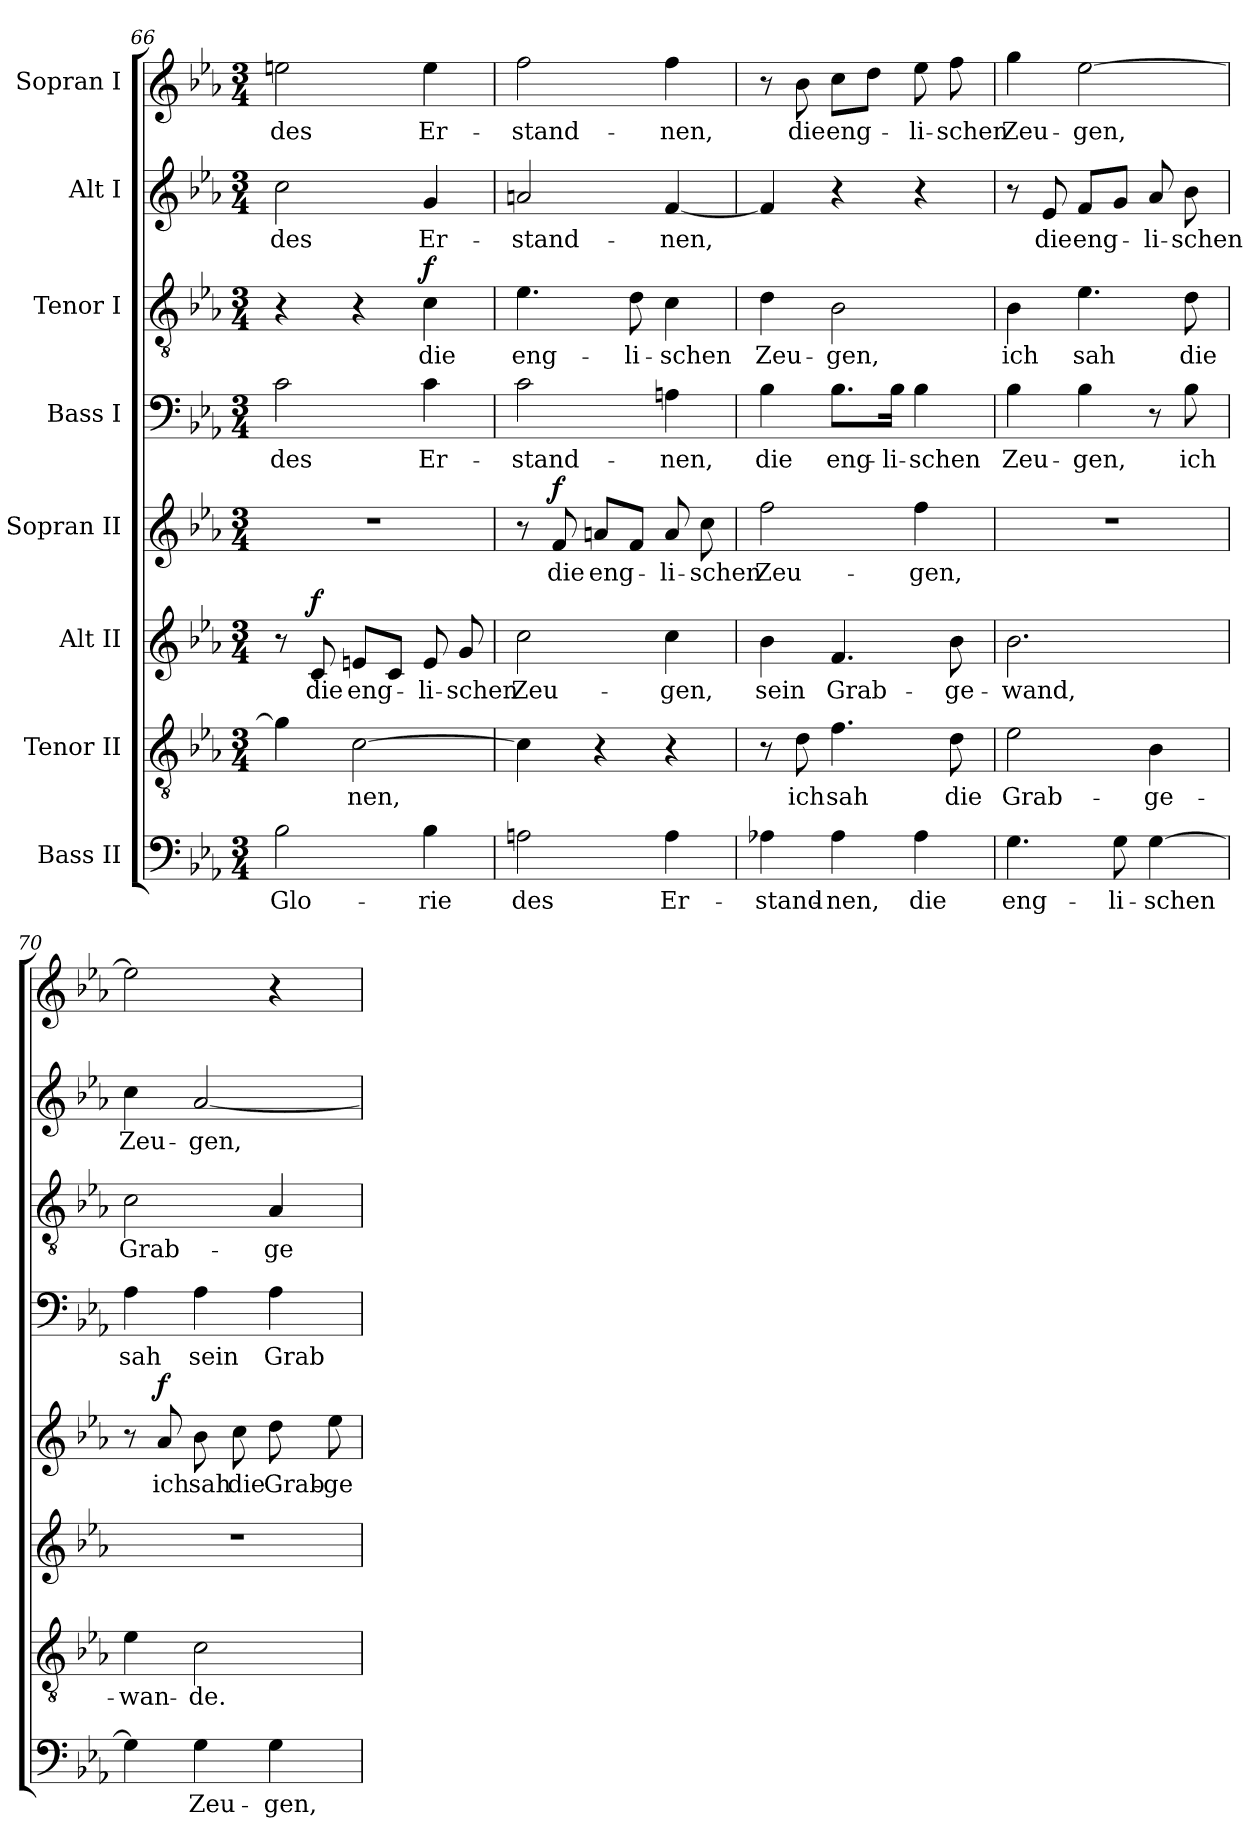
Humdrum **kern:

**kern	**text	**kern	**text	**kern	**text	**dynam	**kern	**text	**dynam	**kern	**text	**kern	**text	**dynam	**kern	**text	**kern	**text
*part8	*part8	*part7	*part7	*part6	*part6	*part6	*part5	*part5	*part5	*part4	*part4	*part3	*part3	*part3	*part2	*part2	*part1	*part1
*staff8	*staff8	*staff7	*staff7	*staff6	*staff6	*staff6	*staff5	*staff5	*staff5	*staff4	*staff4	*staff3	*staff3	*staff3	*staff2	*staff2	*staff1	*staff1
*I"Bass II	*	*I"Tenor II	*	*I"Alt II	*	*	*I"Sopran II	*	*	*I"Bass I	*	*I"Tenor I	*	*	*I"Alt I	*	*I"Sopran I	*
!!LO:PB:g=z
*clefF4	*	*clefGv2	*	*clefG2	*	*	*clefG2	*	*	*clefF4	*	*clefGv2	*	*	*clefG2	*	*clefG2	*
*k[b-e-a-]	*	*k[b-e-a-]	*	*k[b-e-a-]	*	*	*k[b-e-a-]	*	*	*k[b-e-a-]	*	*k[b-e-a-]	*	*	*k[b-e-a-]	*	*k[b-e-a-]	*
*E-:	*	*E-:	*	*E-:	*	*	*E-:	*	*	*E-:	*	*E-:	*	*	*E-:	*	*E-:	*
*M3/4	*	*M3/4	*	*M3/4	*	*	*M3/4	*	*	*M3/4	*	*M3/4	*	*	*M3/4	*	*M3/4	*
=66	=66	=66	=66	=66	=66	=66	=66	=66	=66	=66	=66	=66	=66	=66	=66	=66	=66	=66
2B-\	Glo-	4g\]	.	8r	.	.	2.r	.	.	2c\	des	4r	.	.	2cc\	des	2een\	des
!	!	!	!	!	!	!LO:DY:a	!	!	!	!	!	!	!	!	!	!	!	!
.	.	.	.	8c/	die	f	.	.	.	.	.	.	.	.	.	.	.	.
.	.	[2c\	-nen,	8en/L	eng-	.	.	.	.	.	.	4r	.	.	.	.	.	.
.	.	.	.	8c/J	.	.	.	.	.	.	.	.	.	.	.	.	.	.
!	!	!	!	!	!	!	!	!	!	!	!	!	!	!LO:DY:a	!	!	!	!
4B-\	-rie	.	.	8e/	-li-	.	.	.	.	4c\	Er-	4c\	die	f	4g/	Er-	4ee\	Er-
.	.	.	.	8g/	-schen	.	.	.	.	.	.	.	.	.	.	.	.	.
=67	=67	=67	=67	=67	=67	=67	=67	=67	=67	=67	=67	=67	=67	=67	=67	=67	=67	=67
2An\	des	4c\]	.	2cc\	Zeu-	.	8r	.	.	2c\	-stand-	4.e-\	eng-	.	2an/	-stand-	2ff\	-stand-
!	!	!	!	!	!	!	!	!	!LO:DY:a	!	!	!	!	!	!	!	!	!
.	.	.	.	.	.	.	8f/	die	f	.	.	.	.	.	.	.	.	.
.	.	4r	.	.	.	.	8an/L	-eng-	.	.	.	.	.	.	.	.	.	.
.	.	.	.	.	.	.	8f/J	.	.	.	.	8d\	-li-	.	.	.	.	.
4A\	Er-	4r	.	4cc\	-gen,	.	8a/	-li-	.	4An\	-nen,	4c\	-schen	.	[4f/	-nen,	4ff\	-nen,
.	.	.	.	.	.	.	8cc\	-schen	.	.	.	.	.	.	.	.	.	.
=68	=68	=68	=68	=68	=68	=68	=68	=68	=68	=68	=68	=68	=68	=68	=68	=68	=68	=68
4A-X\	-stand-	8r	.	4b-\	sein	.	2ff\	Zeu-	.	4B-\	die	4d\	Zeu-	.	4f/]	.	8r	.
.	.	8d\	ich	.	.	.	.	.	.	.	.	.	.	.	.	.	8b-\	die
4A-\	-nen,	4.f\	sah	4.f/	Grab-	.	.	.	.	8.B-\L	eng-	2B-\	-gen,	.	4r	.	8cc\L	eng-
.	.	.	.	.	.	.	.	.	.	.	.	.	.	.	.	.	8dd\J	.
.	.	.	.	.	.	.	.	.	.	16B-\Jk	-li-	.	.	.	.	.	.	.
4A-\	die	.	.	.	.	.	4ff\	-gen,	.	4B-\	-schen	.	.	.	4r	.	8ee-\	-li-
.	.	8d\	die	8b-\	-ge-	.	.	.	.	.	.	.	.	.	.	.	8ff\	-schen
=69	=69	=69	=69	=69	=69	=69	=69	=69	=69	=69	=69	=69	=69	=69	=69	=69	=69	=69
4.G\	eng-	2e-\	Grab-	2.b-\	-wand,	.	2.r	.	.	4B-\	Zeu-	4B-\	ich	.	8r	.	4gg\	Zeu-
.	.	.	.	.	.	.	.	.	.	.	.	.	.	.	8e-/	die	.	.
.	.	.	.	.	.	.	.	.	.	4B-\	-gen,	4.e-\	sah	.	8f/L	-eng-	[2ee-\	-gen,
8G\	-li-	.	.	.	.	.	.	.	.	.	.	.	.	.	8g/J	.	.	.
[4G\	-schen	4B-\	-ge-	.	.	.	.	.	.	8r	.	.	.	.	8a-/	-li-	.	.
.	.	.	.	.	.	.	.	.	.	8B-\	ich	8d\	die	.	8b-\	-schen	.	.
=70	=70	=70	=70	=70	=70	=70	=70	=70	=70	=70	=70	=70	=70	=70	=70	=70	=70	=70
4G\]	.	4e-\	-wan-	2.r	.	.	8r	.	.	4A-\	sah	2c\	Grab-	.	4cc\	Zeu-	2ee-\]	.
!	!	!	!	!	!	!	!	!	!LO:DY:a	!	!	!	!	!	!	!	!	!
.	.	.	.	.	.	.	8a-/	ich	f	.	.	.	.	.	.	.	.	.
4G\	Zeu-	2c\	-de.	.	.	.	8b-\	sah	.	4A-\	sein	.	.	.	[2a-/	-gen,	.	.
.	.	.	.	.	.	.	8cc\	die	.	.	.	.	.	.	.	.	.	.
4G\	-gen,	.	.	.	.	.	8dd\	Grab-	.	4A-\	Grab-	4A-/	-ge-	.	.	.	4r	.
.	.	.	.	.	.	.	8ee-\	-ge-	.	.	.	.	.	.	.	.	.	.
=	=	=	=	=	=	=	=	=	=	=	=	=	=	=	=	=	=	=
*-	*-	*-	*-	*-	*-	*-	*-	*-	*-	*-	*-	*-	*-	*-	*-	*-	*-	*-
